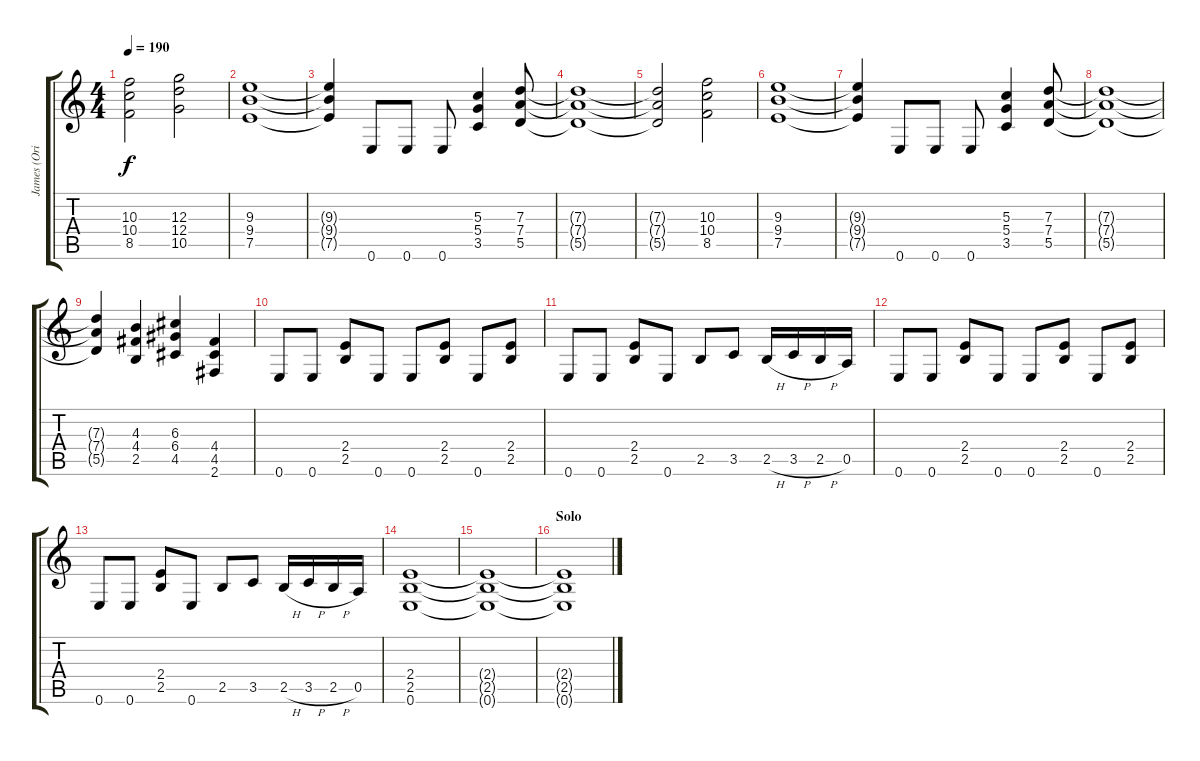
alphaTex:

\track ("James (Original track) MUTE THIS!!!" "James (Ori") {instrument distortionguitar}
\staff {score tabs}
\tuning (E4 B3 G3 D3 A2 E2) {hide}
\ts (4 4)
\tempo 190
\clef g2
\ks c
(10.3 10.4 8.5).2{dy f} (12.3 12.4 10.5).2 |
(9.3 9.4 7.5).1 |
(9.3{t} 9.4{t} 7.5{t}).4 0.6.8 0.6.8 0.6.8 (5.3 5.4 3.5).4 (7.3 7.4 5.5).8 |
(7.3{t} 7.4{t} 5.5{t}).1 |
(7.3{t} 7.4{t} 5.5{t}).2 (10.3 10.4 8.5).2 |
(9.3 9.4 7.5).1 |
(9.3{t} 9.4{t} 7.5{t}).4 0.6.8 0.6.8 0.6.8 (5.3 5.4 3.5).4 (7.3 7.4 5.5).8 |
(7.3{t} 7.4{t} 5.5{t}).1 |
(7.3{t} 7.4{t} 5.5{t}).4 (4.3 4.4 2.5).4 (6.3 6.4 4.5).4 (4.4 4.5 2.6).4 |
0.6.8 0.6.8 (2.4 2.5).8 0.6.8 0.6.8 (2.4 2.5).8 0.6.8 (2.4 2.5).8 |
0.6.8 0.6.8 (2.4 2.5).8 0.6.8 2.5.8 3.5.8 2.5{h}.16 3.5{h}.16 2.5{h}.16 0.5.16 |
0.6.8 0.6.8 (2.4 2.5).8 0.6.8 0.6.8 (2.4 2.5).8 0.6.8 (2.4 2.5).8 |
0.6.8 0.6.8 (2.4 2.5).8 0.6.8 2.5.8 3.5.8 2.5{h}.16 3.5{h}.16 2.5{h}.16 0.5.16 |
(2.4 2.5 0.6).1 |
(2.4{t} 2.5{t} 0.6{t}).1 |
\section ("" "Solo")
(2.4{t} 2.5{t} 0.6{t}).1
